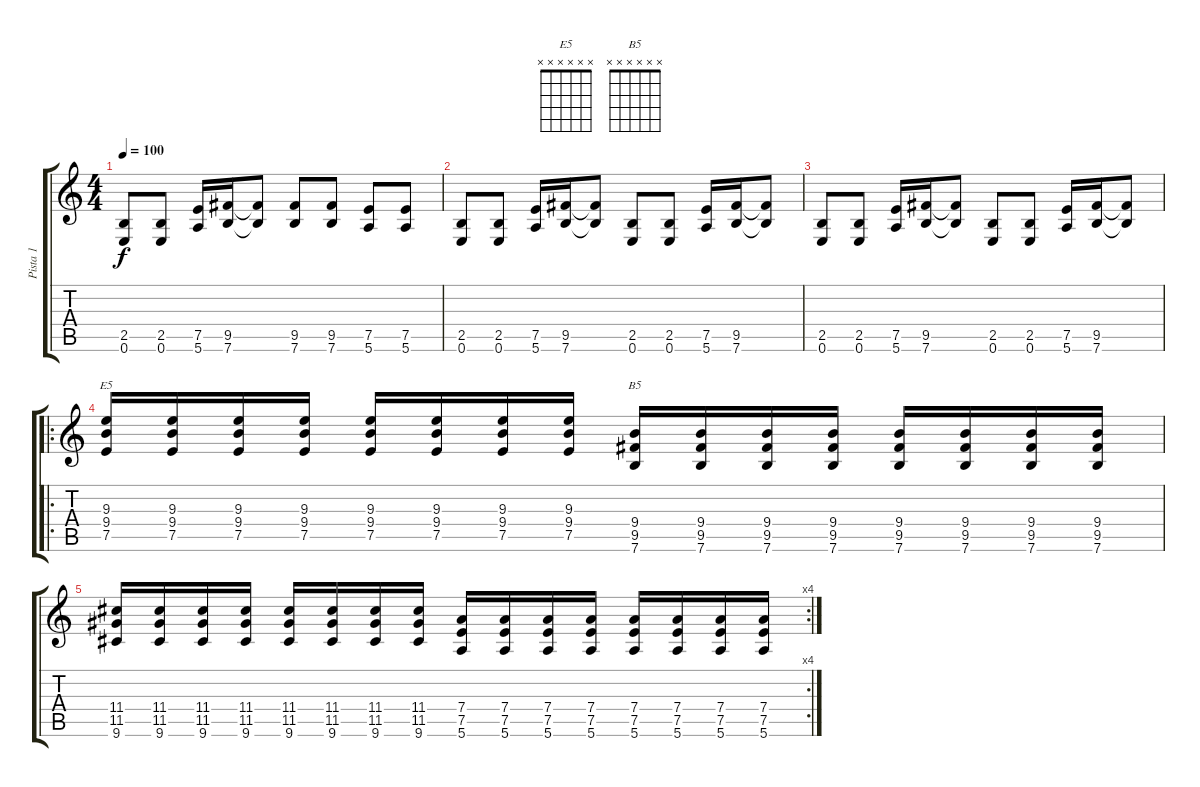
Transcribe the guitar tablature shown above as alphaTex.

\track ("Pista 1" "Pista 1") {instrument overdrivenguitar}
\staff {score tabs}
\tuning (E4 B3 G3 D3 A2 E2) {hide}
\chord ("E5" x x x x x x)
\chord ("B5" x x x x x x)
\ts (4 4)
\tempo 100
\clef g2
\ks c
(2.5 0.6).8{dy f} (2.5 0.6).8 (7.5 5.6).16 (9.5 7.6).16 (9.5{t} 7.6{t}).8 (9.5 7.6).8 (9.5 7.6).8 (7.5 5.6).8 (7.5 5.6).8 |
(2.5 0.6).8 (2.5 0.6).8 (7.5 5.6).16 (9.5 7.6).16 (9.5{t} 7.6{t}).8 (2.5 0.6).8 (2.5 0.6).8 (7.5 5.6).16 (9.5 7.6).16 (9.5{t} 7.6{t}).8 |
(2.5 0.6).8 (2.5 0.6).8 (7.5 5.6).16 (9.5 7.6).16 (9.5{t} 7.6{t}).8 (2.5 0.6).8 (2.5 0.6).8 (7.5 5.6).16 (9.5 7.6).16 (9.5{t} 7.6{t}).8 |
\ro
(9.3 9.4 7.5).16{ch "E5"} (9.3 9.4 7.5).16 (9.3 9.4 7.5).16 (9.3 9.4 7.5).16 (9.3 9.4 7.5).16 (9.3 9.4 7.5).16 (9.3 9.4 7.5).16 (9.3 9.4 7.5).16 (9.4 9.5 7.6).16{ch "B5"} (9.4 9.5 7.6).16 (9.4 9.5 7.6).16 (9.4 9.5 7.6).16 (9.4 9.5 7.6).16 (9.4 9.5 7.6).16 (9.4 9.5 7.6).16 (9.4 9.5 7.6).16 |
\rc 4
(11.4 11.5 9.6).16 (11.4 11.5 9.6).16 (11.4 11.5 9.6).16 (11.4 11.5 9.6).16 (11.4 11.5 9.6).16 (11.4 11.5 9.6).16 (11.4 11.5 9.6).16 (11.4 11.5 9.6).16 (7.4 7.5 5.6).16 (7.4 7.5 5.6).16 (7.4 7.5 5.6).16 (7.4 7.5 5.6).16 (7.4 7.5 5.6).16 (7.4 7.5 5.6).16 (7.4 7.5 5.6).16 (7.4 7.5 5.6).16
